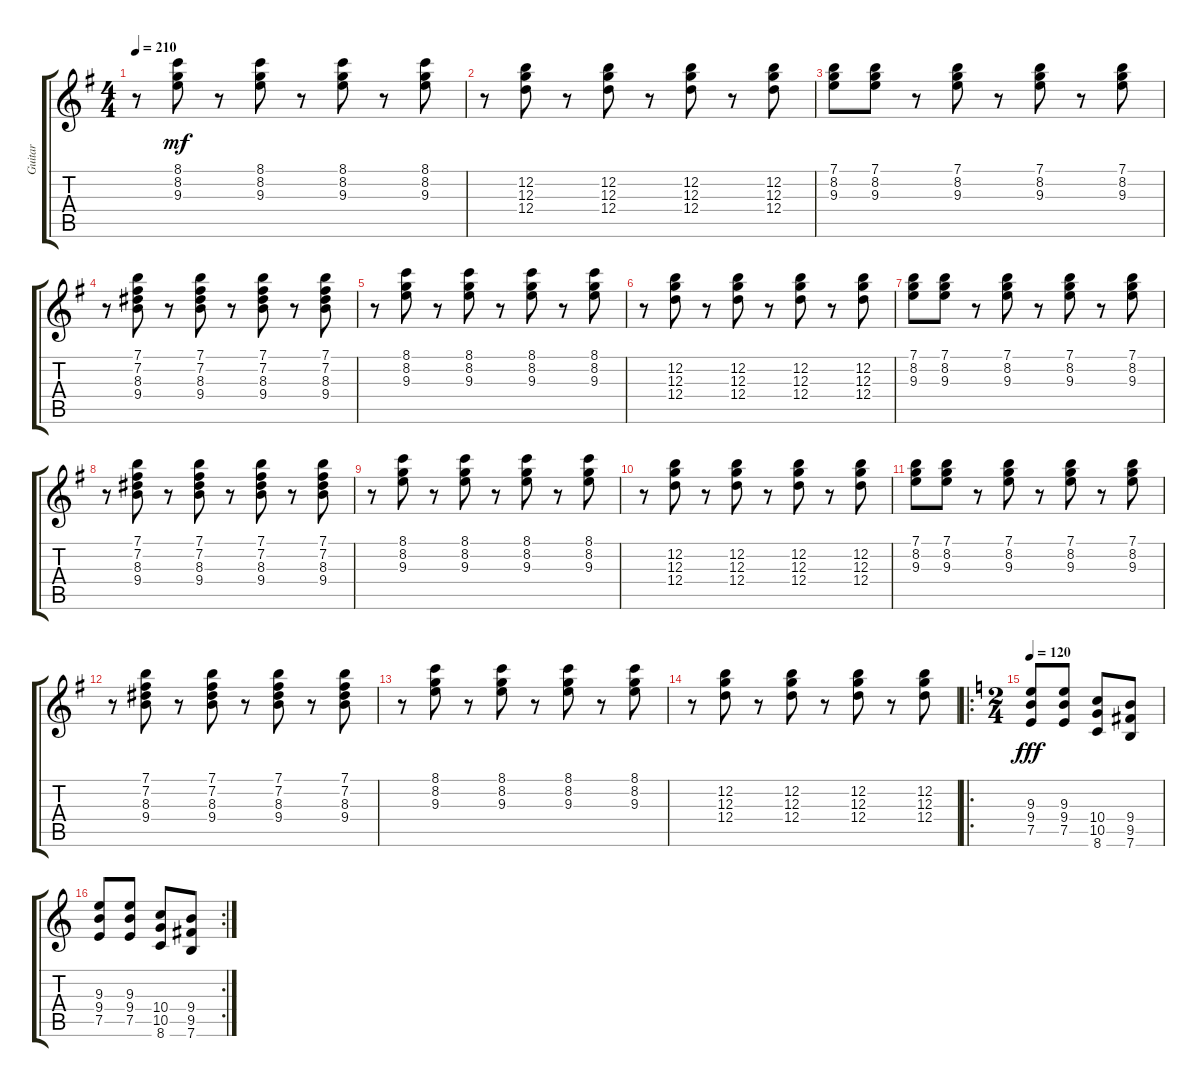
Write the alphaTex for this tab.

\track ("Guitar" "Guitar") {instrument electricguitarjazz}
\staff {score tabs}
\tuning (E4 B3 G3 D3 A2 E2) {hide}
\ts (4 4)
\tempo 210
\clef g2
\ks g
r.8{dy mf} (8.1 8.2 9.3).8 r.8 (8.1 8.2 9.3).8 r.8 (8.1 8.2 9.3).8 r.8 (8.1 8.2 9.3).8 |
r.8 (12.2 12.3 12.4).8 r.8 (12.2 12.3 12.4).8 r.8 (12.2 12.3 12.4).8 r.8 (12.2 12.3 12.4).8 |
(7.1 8.2 9.3).8 (7.1 8.2 9.3).8 r.8 (7.1 8.2 9.3).8 r.8 (7.1 8.2 9.3).8 r.8 (7.1 8.2 9.3).8 |
r.8 (7.1 7.2 8.3 9.4).8 r.8 (7.1 7.2 8.3 9.4).8 r.8 (7.1 7.2 8.3 9.4).8 r.8 (7.1 7.2 8.3 9.4).8 |
r.8 (8.1 8.2 9.3).8 r.8 (8.1 8.2 9.3).8 r.8 (8.1 8.2 9.3).8 r.8 (8.1 8.2 9.3).8 |
r.8 (12.2 12.3 12.4).8 r.8 (12.2 12.3 12.4).8 r.8 (12.2 12.3 12.4).8 r.8 (12.2 12.3 12.4).8 |
(7.1 8.2 9.3).8 (7.1 8.2 9.3).8 r.8 (7.1 8.2 9.3).8 r.8 (7.1 8.2 9.3).8 r.8 (7.1 8.2 9.3).8 |
r.8 (7.1 7.2 8.3 9.4).8 r.8 (7.1 7.2 8.3 9.4).8 r.8 (7.1 7.2 8.3 9.4).8 r.8 (7.1 7.2 8.3 9.4).8 |
r.8 (8.1 8.2 9.3).8 r.8 (8.1 8.2 9.3).8 r.8 (8.1 8.2 9.3).8 r.8 (8.1 8.2 9.3).8 |
r.8 (12.2 12.3 12.4).8 r.8 (12.2 12.3 12.4).8 r.8 (12.2 12.3 12.4).8 r.8 (12.2 12.3 12.4).8 |
(7.1 8.2 9.3).8 (7.1 8.2 9.3).8 r.8 (7.1 8.2 9.3).8 r.8 (7.1 8.2 9.3).8 r.8 (7.1 8.2 9.3).8 |
r.8 (7.1 7.2 8.3 9.4).8 r.8 (7.1 7.2 8.3 9.4).8 r.8 (7.1 7.2 8.3 9.4).8 r.8 (7.1 7.2 8.3 9.4).8 |
r.8 (8.1 8.2 9.3).8 r.8 (8.1 8.2 9.3).8 r.8 (8.1 8.2 9.3).8 r.8 (8.1 8.2 9.3).8 |
r.8 (12.2 12.3 12.4).8 r.8 (12.2 12.3 12.4).8 r.8 (12.2 12.3 12.4).8 r.8 (12.2 12.3 12.4).8 |
\ro
\ts (2 4)
\tempo 120
\ks c
(9.3 9.4 7.5).8{dy fff instrument distortionguitar} (9.3 9.4 7.5).8 (10.4 10.5 8.6).8 (9.4 9.5 7.6).8 |
\rc 2
(9.3 9.4 7.5).8 (9.3 9.4 7.5).8 (10.4 10.5 8.6).8 (9.4 9.5 7.6).8
